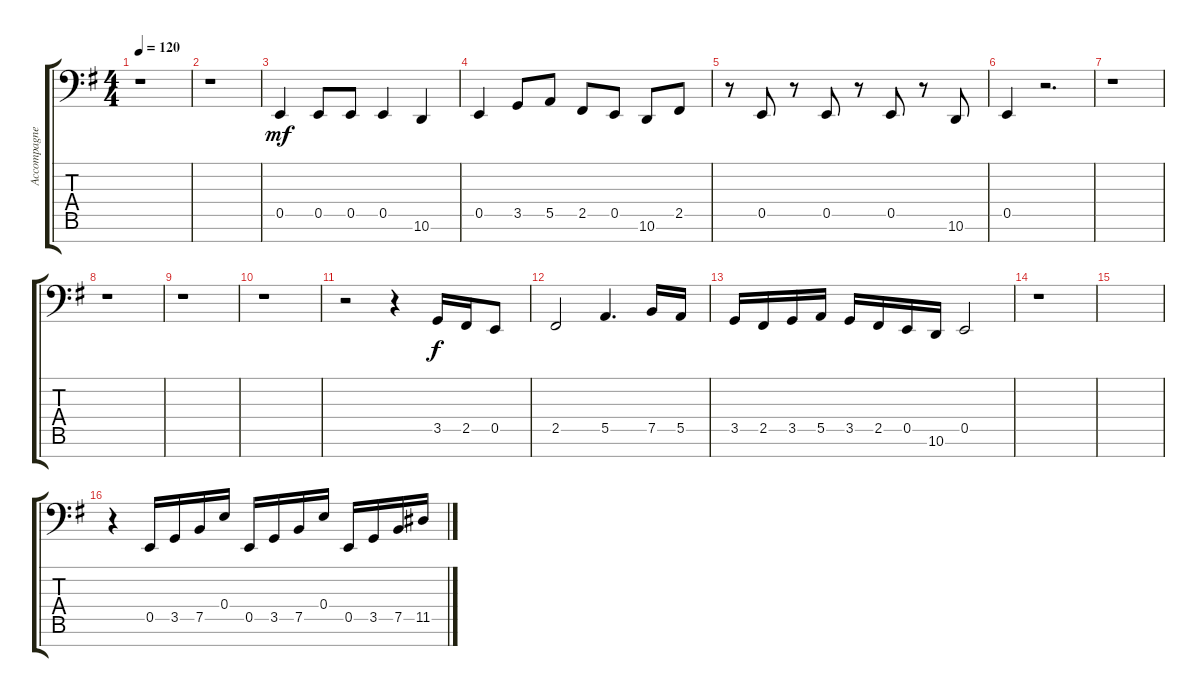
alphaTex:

\track ("Accompagnement" "Accompagne") {instrument lead1square}
\staff {score tabs}
\tuning (E-1 E5 E4 E3 E2 E1 E0) {hide}
\ts (4 4)
\tempo 120
\clef f4
\ks g
r.1{dy mf instrument lead1square} |
r.1 |
0.5.4 0.5.8 0.5.8 0.5.4 10.6.4 |
0.5.4 3.5.8 5.5.8 2.5.8 0.5.8 10.6.8 2.5.8 |
r.8 0.5.8 r.8 0.5.8 r.8 0.5.8 r.8 10.6.8 |
0.5.4 r.2{d} |
r.1 |
r.1 |
r.1 |
r.1 |
r.2 r.4 3.5.16{dy f} 2.5.16 0.5.8 |
2.5.2 5.5.4{d} 7.5.16 5.5.16 |
3.5.16 2.5.16 3.5.16 5.5.16 3.5.16 2.5.16 0.5.16 10.6.16 0.5.2 |
r.1 |
|
r.4 0.5.16 3.5.16 7.5.16 0.4.16 0.5.16 3.5.16 7.5.16 0.4.16 0.5.16 3.5.16 7.5.16 11.5.16
